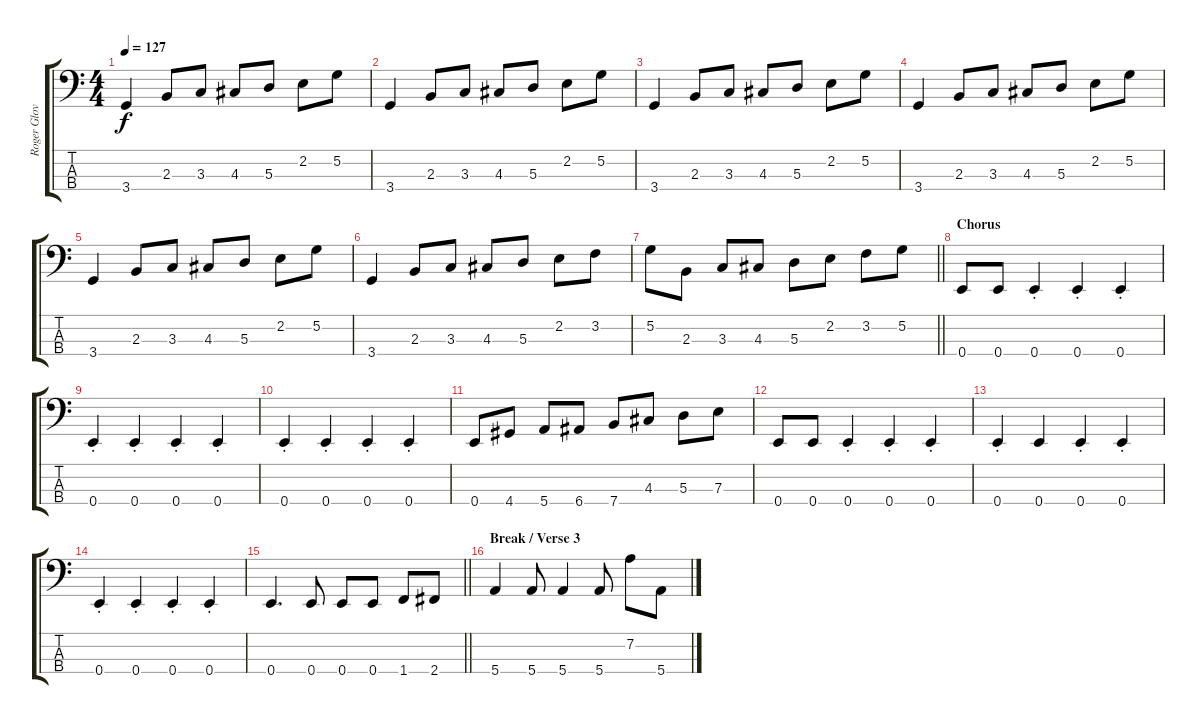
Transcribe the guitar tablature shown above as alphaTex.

\track ("Roger Glover" "Roger Glov") {instrument electricbasspick}
\staff {score tabs}
\tuning (G2 D2 A1 E1) {hide}
\ts (4 4)
\tempo 127
\clef f4
\ks c
3.4.4{dy f} 2.3.8 3.3.8 4.3.8 5.3.8 2.2.8 5.2.8 |
3.4.4 2.3.8 3.3.8 4.3.8 5.3.8 2.2.8 5.2.8 |
3.4.4 2.3.8 3.3.8 4.3.8 5.3.8 2.2.8 5.2.8 |
3.4.4 2.3.8 3.3.8 4.3.8 5.3.8 2.2.8 5.2.8 |
3.4.4 2.3.8 3.3.8 4.3.8 5.3.8 2.2.8 5.2.8 |
3.4.4 2.3.8 3.3.8 4.3.8 5.3.8 2.2.8 3.2.8 |
\barLineRight lightlight
5.2.8 2.3.8 3.3.8 4.3.8 5.3.8 2.2.8 3.2.8 5.2.8 |
\section ("" "Chorus")
0.4.8 0.4.8 0.4{st}.4 0.4{st}.4 0.4{st}.4 |
0.4{st}.4 0.4{st}.4 0.4{st}.4 0.4{st}.4 |
0.4{st}.4 0.4{st}.4 0.4{st}.4 0.4{st}.4 |
0.4.8 4.4.8 5.4.8 6.4.8 7.4.8 4.3.8 5.3.8 7.3.8 |
0.4.8 0.4.8 0.4{st}.4 0.4{st}.4 0.4{st}.4 |
0.4{st}.4 0.4.4 0.4{st}.4 0.4{st}.4 |
0.4{st}.4 0.4{st}.4 0.4{st}.4 0.4{st}.4 |
\barLineRight lightlight
0.4.4{d} 0.4.8 0.4.8 0.4.8 1.4.8 2.4.8 |
\section ("" "Break / Verse 3")
5.4.4 5.4.8 5.4.4 5.4.8 7.2.8 5.4.8
